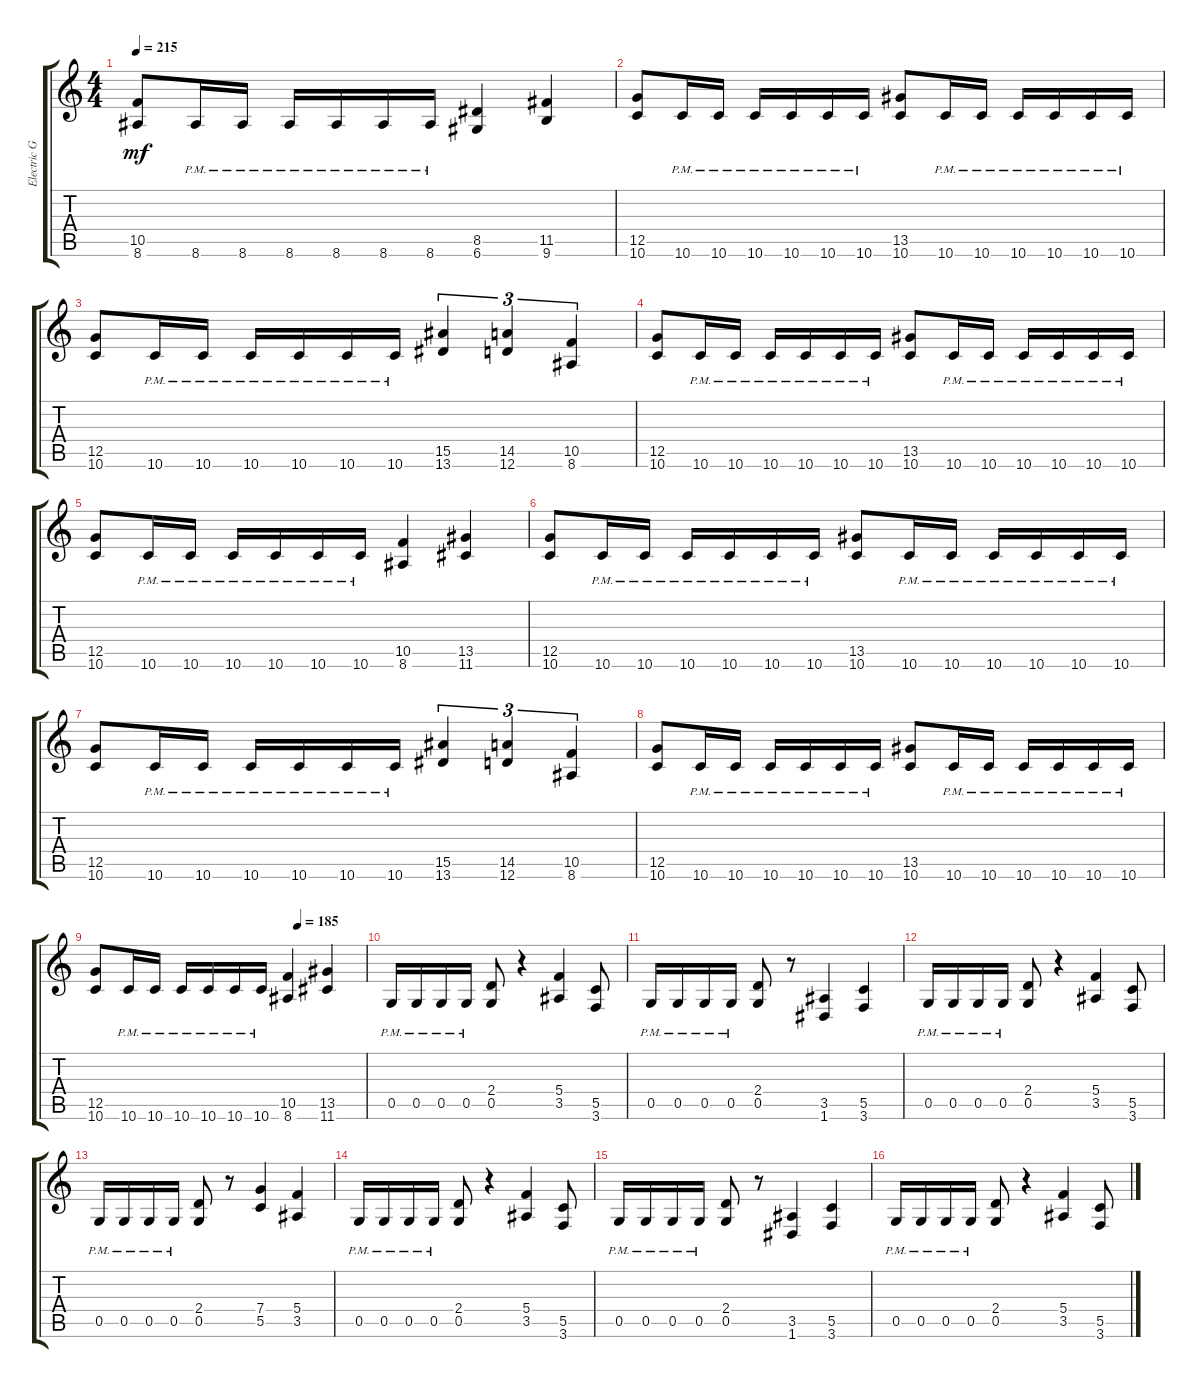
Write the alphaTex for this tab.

\track ("Electric Guitar" "Electric G") {instrument distortionguitar}
\staff {score tabs}
\tuning (D4 A3 F3 C3 G2 D2) {hide}
\ts (4 4)
\tempo 215
\clef g2
\ks c
(10.5 8.6).8{dy mf} 8.6{pm}.16 8.6{pm}.16 8.6{pm}.16 8.6{pm}.16 8.6{pm}.16 8.6{pm}.16 (8.5 6.6).4 (11.5 9.6).4 |
(12.5 10.6).8 10.6{pm}.16 10.6{pm}.16 10.6{pm}.16 10.6{pm}.16 10.6{pm}.16 10.6{pm}.16 (13.5 10.6).8 10.6{pm}.16 10.6{pm}.16 10.6{pm}.16 10.6{pm}.16 10.6{pm}.16 10.6{pm}.16 |
(12.5 10.6).8 10.6{pm}.16 10.6{pm}.16 10.6{pm}.16 10.6{pm}.16 10.6{pm}.16 10.6{pm}.16 (15.5 13.6).4{tu (3 2)} (14.5 12.6).4{tu (3 2)} (10.5 8.6).4{tu (3 2)} |
(12.5 10.6).8 10.6{pm}.16 10.6{pm}.16 10.6{pm}.16 10.6{pm}.16 10.6{pm}.16 10.6{pm}.16 (13.5 10.6).8 10.6{pm}.16 10.6{pm}.16 10.6{pm}.16 10.6{pm}.16 10.6{pm}.16 10.6{pm}.16 |
(12.5 10.6).8 10.6{pm}.16 10.6{pm}.16 10.6{pm}.16 10.6{pm}.16 10.6{pm}.16 10.6{pm}.16 (10.5 8.6).4 (13.5 11.6).4 |
(12.5 10.6).8 10.6{pm}.16 10.6{pm}.16 10.6{pm}.16 10.6{pm}.16 10.6{pm}.16 10.6{pm}.16 (13.5 10.6).8 10.6{pm}.16 10.6{pm}.16 10.6{pm}.16 10.6{pm}.16 10.6{pm}.16 10.6{pm}.16 |
(12.5 10.6).8 10.6{pm}.16 10.6{pm}.16 10.6{pm}.16 10.6{pm}.16 10.6{pm}.16 10.6{pm}.16 (15.5 13.6).4{tu (3 2)} (14.5 12.6).4{tu (3 2)} (10.5 8.6).4{tu (3 2)} |
(12.5 10.6).8 10.6{pm}.16 10.6{pm}.16 10.6{pm}.16 10.6{pm}.16 10.6{pm}.16 10.6{pm}.16 (13.5 10.6).8 10.6{pm}.16 10.6{pm}.16 10.6{pm}.16 10.6{pm}.16 10.6{pm}.16 10.6{pm}.16 |
\tempo (185 0.75)
(12.5 10.6).8 10.6{pm}.16 10.6{pm}.16 10.6{pm}.16 10.6{pm}.16 10.6{pm}.16 10.6{pm}.16 (10.5 8.6).4 (13.5 11.6).4 |
0.5{pm}.16 0.5{pm}.16 0.5{pm}.16 0.5{pm}.16 (2.4 0.5).8 r.4 (5.4 3.5).4 (5.5 3.6).8 |
0.5{pm}.16 0.5{pm}.16 0.5{pm}.16 0.5{pm}.16 (2.4 0.5).8 r.8 (3.5 1.6).4 (5.5 3.6).4 |
0.5{pm}.16 0.5{pm}.16 0.5{pm}.16 0.5{pm}.16 (2.4 0.5).8 r.4 (5.4 3.5).4 (5.5 3.6).8 |
0.5{pm}.16 0.5{pm}.16 0.5{pm}.16 0.5{pm}.16 (2.4 0.5).8 r.8 (7.4 5.5).4 (5.4 3.5).4 |
0.5{pm}.16 0.5{pm}.16 0.5{pm}.16 0.5{pm}.16 (2.4 0.5).8 r.4 (5.4 3.5).4 (5.5 3.6).8 |
0.5{pm}.16 0.5{pm}.16 0.5{pm}.16 0.5{pm}.16 (2.4 0.5).8 r.8 (3.5 1.6).4 (5.5 3.6).4 |
0.5{pm}.16 0.5{pm}.16 0.5{pm}.16 0.5{pm}.16 (2.4 0.5).8 r.4 (5.4 3.5).4 (5.5 3.6).8
